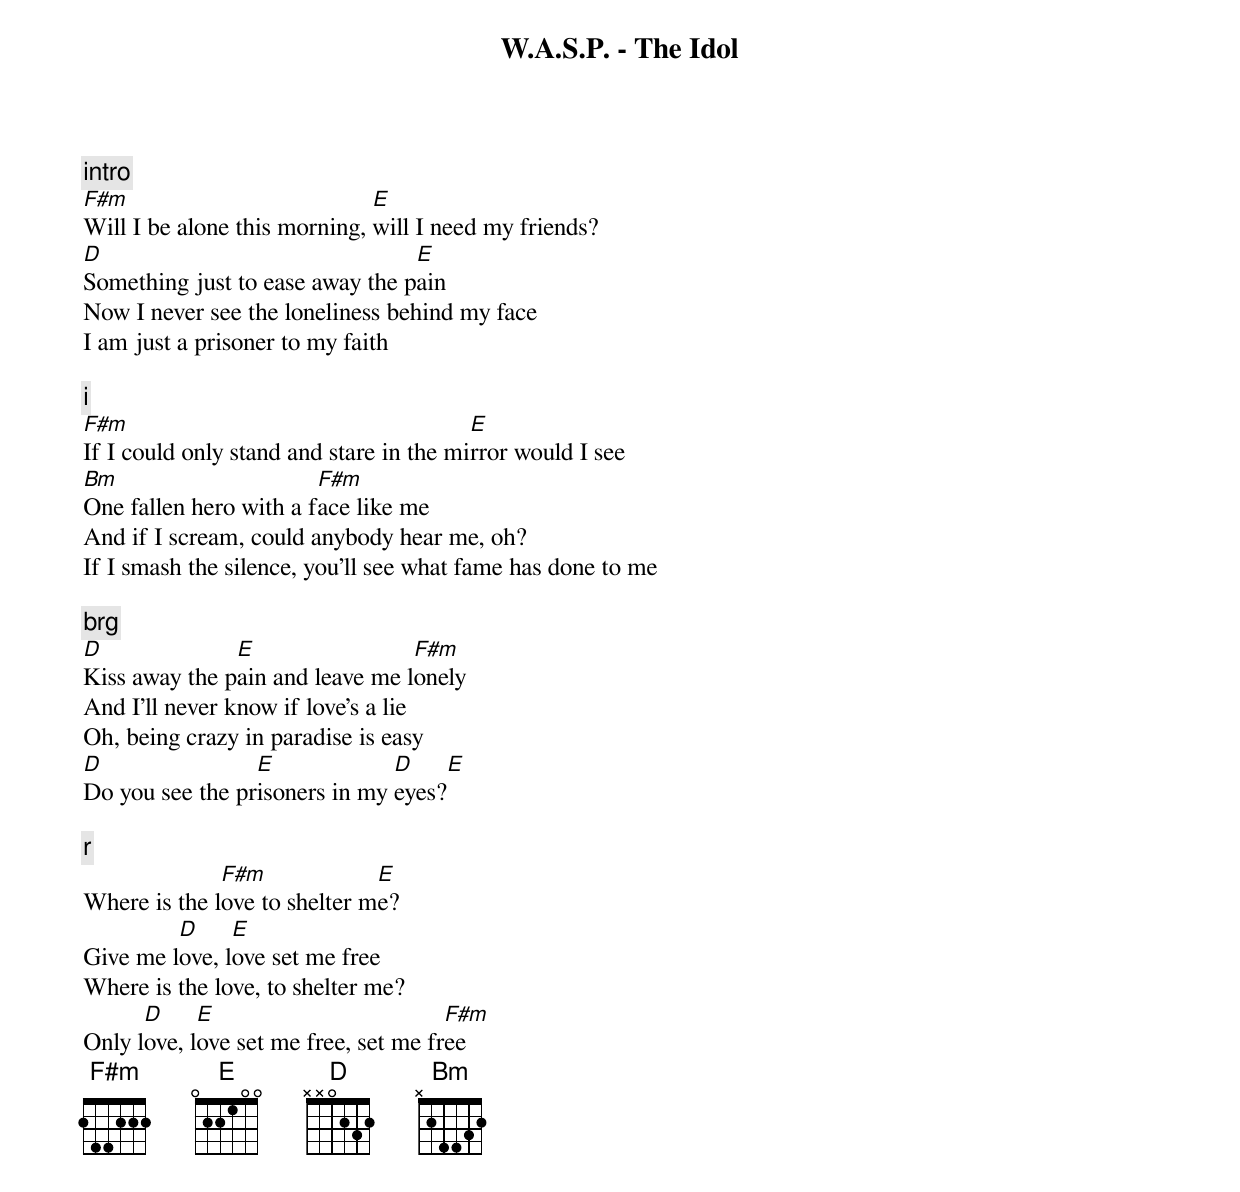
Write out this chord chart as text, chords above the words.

W.A.S.P. - The Idol

[intro]
F#m                           E
Will I be alone this morning, will I need my friends?
D                                E
Something just to ease away the pain
Now I never see the loneliness behind my face
I am just a prisoner to my faith

[i]
F#m                                      E
If I could only stand and stare in the mirror would I see
Bm                      F#m
One fallen hero with a face like me
And if I scream, could anybody hear me, oh?
If I smash the silence, you'll see what fame has done to me

[brg]
D              E                 F#m
Kiss away the pain and leave me lonely
And I'll never know if love's a lie
Oh, being crazy in paradise is easy
D                E             D     E
Do you see the prisoners in my eyes?

[r]
              F#m             E
Where is the love to shelter me?
         D     E
Give me love, love set me free
Where is the love, to shelter me?
      D     E                         F#m
Only love, love set me free, set me free
